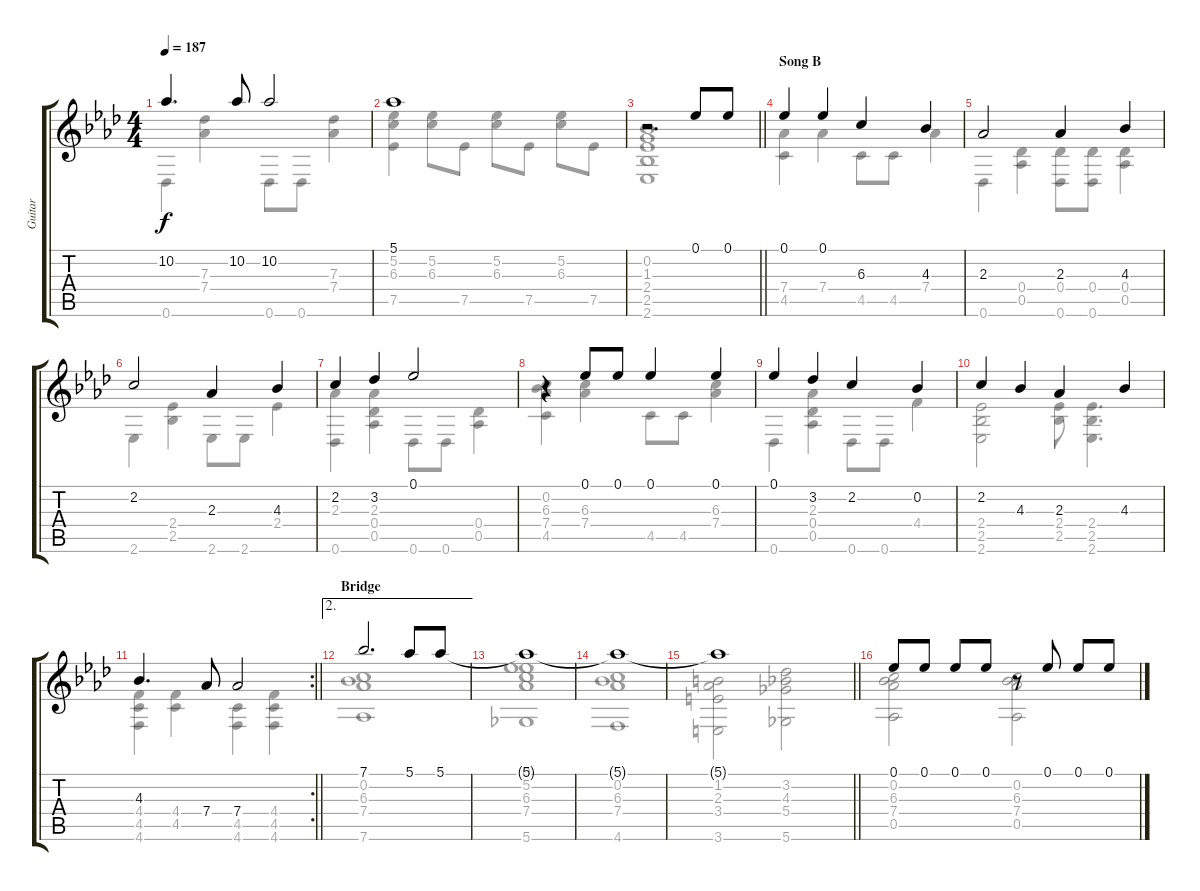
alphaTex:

\track ("Guitar" "Guitar") {instrument acousticguitarsteel}
\staff {score tabs}
\tuning (Eb4 Bb3 Gb3 Db3 Ab2 Db2) {hide}
\voice
\ts (4 4)
\tempo 187
\clef g2
\ks ab
10.2.4{d dy f} 10.2.8 10.2.2 |
5.1.1 |
\barLineRight lightlight
r.2{d} 0.1.8 0.1.8 |
\section ("" "Song B")
0.1.4 0.1.4 6.3.4 4.3.4 |
2.3.2 2.3.4 4.3.4 |
2.2.2 2.3.4 4.3.4 |
2.2.4 3.2.4 0.1.2 |
r.4 0.1.8 0.1.8 0.1.4 0.1.4 |
0.1.4 3.2.4 2.2.4 0.2.4 |
2.2.4 4.3.4 2.3.4 4.3.4 |
\rc 2
\barLineRight lightlight
4.3.4{d} 7.4.8 7.4.2 |
\ae 2
\section ("" "Bridge")
7.1.2{d} 5.1.8 5.1.8 |
5.1{t}.1 |
5.1{t}.1 |
\barLineRight lightlight
5.1{t}.1 |
\section ("" "")
0.1.8 0.1.8 0.1.8 0.1.8 r.8 0.1.8 0.1.8 0.1.8
\voice
\clef g2
\ottava regular
\simile none
\ks ab
0.6.4{dy f} (7.3 7.4).4 0.6.8 0.6.8 (7.3 7.4).4 |
(5.2 6.3 7.5).4 (5.2 6.3).8 7.5.8 (5.2 6.3).8 7.5.8 (5.2 6.3).8 7.5.8 |
\barLineRight lightlight
(0.2 1.3 2.4 2.5 2.6).1 |
(7.4 4.5).4 7.4.4 4.5.8 4.5.8 7.4.4 |
0.6.4 (0.4 0.5).4 (0.4 0.6).8 (0.4 0.6).8 (0.4 0.5).4 |
2.6.4 (2.4 2.5).4 2.6.8 2.6.8 2.4.4 |
(2.3 0.6).4 (2.3 0.4 0.5).4 0.6.8 0.6.8 (0.4 0.5).4 |
(0.2 6.3 7.4 4.5).4 (6.3 7.4).4 4.5.8 4.5.8 (6.3 7.4).4 |
0.6.4 (2.3 0.4 0.5).4 0.6.8 0.6.8 4.4.4 |
(2.4 2.5 2.6).2 (2.4 2.5).8 (2.4 2.5 2.6).4{d} |
\barLineRight lightlight
(4.4 4.5 4.6).4 (4.4 4.5).4 (4.5 4.6).4 (4.4 4.5 4.6).4 |
(0.2 6.3 7.4 7.6).1 |
(0.1 5.2 6.3 7.4 5.6).1 |
(0.2 6.3 7.4 4.6).1 |
\barLineRight lightlight
(1.2 2.3 3.4 3.6).2 (3.2 4.3 5.4 5.6).2 |
(0.2 6.3 7.4 0.5).2 (0.2 6.3 7.4 0.5).2
